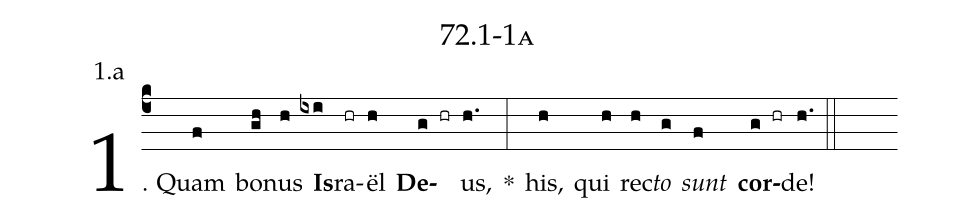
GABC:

name: 72.1-1a;
annotation: 1.a;
%%
(c4)1. Quam(f) bo(gh)nus(h) <b>Is</b>(ixi)ra(hr)ël(h) <b>De</b>(g hr)us,(h.) *(:) his,(h) qui(h) rec(h)<i>to</i>(g) <i>sunt</i>(f) <b>cor</b>(g hr)de!(h.) (::)


%E(h) u(h) o(g) u(f) a(g) e.(h.) (::)
